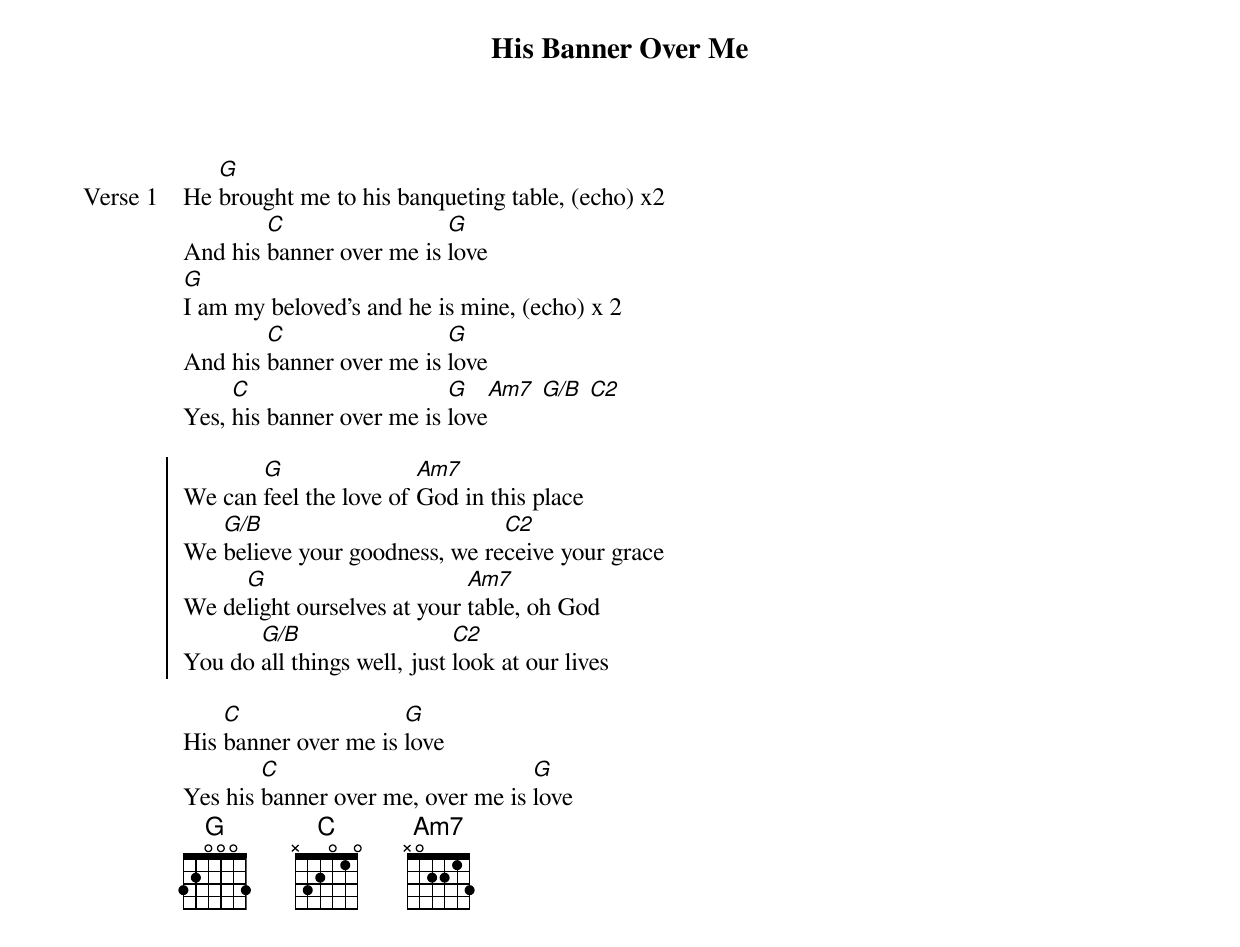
{title: His Banner Over Me}
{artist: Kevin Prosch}
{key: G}

{start_of_verse: Verse 1}
He [G]brought me to his banqueting table, (echo) x2
And his [C]banner over me is [G]love
[G]I am my beloved's and he is mine, (echo) x 2
And his [C]banner over me is [G]love
Yes, [C]his banner over me is [G]love[Am7] [G/B] [C2]
{end_of_verse}

{start_of_chorus}
We can [G]feel the love of [Am7]God in this place
We [G/B]believe your goodness, we re[C2]ceive your grace
We de[G]light ourselves at your [Am7]table, oh God
You do [G/B]all things well, just [C2]look at our lives
{end_of_chorus}

{start_of_bridge}
His [C]banner over me is [G]love
Yes his [C]banner over me, over me is [G]love
{end_of_bridge}
